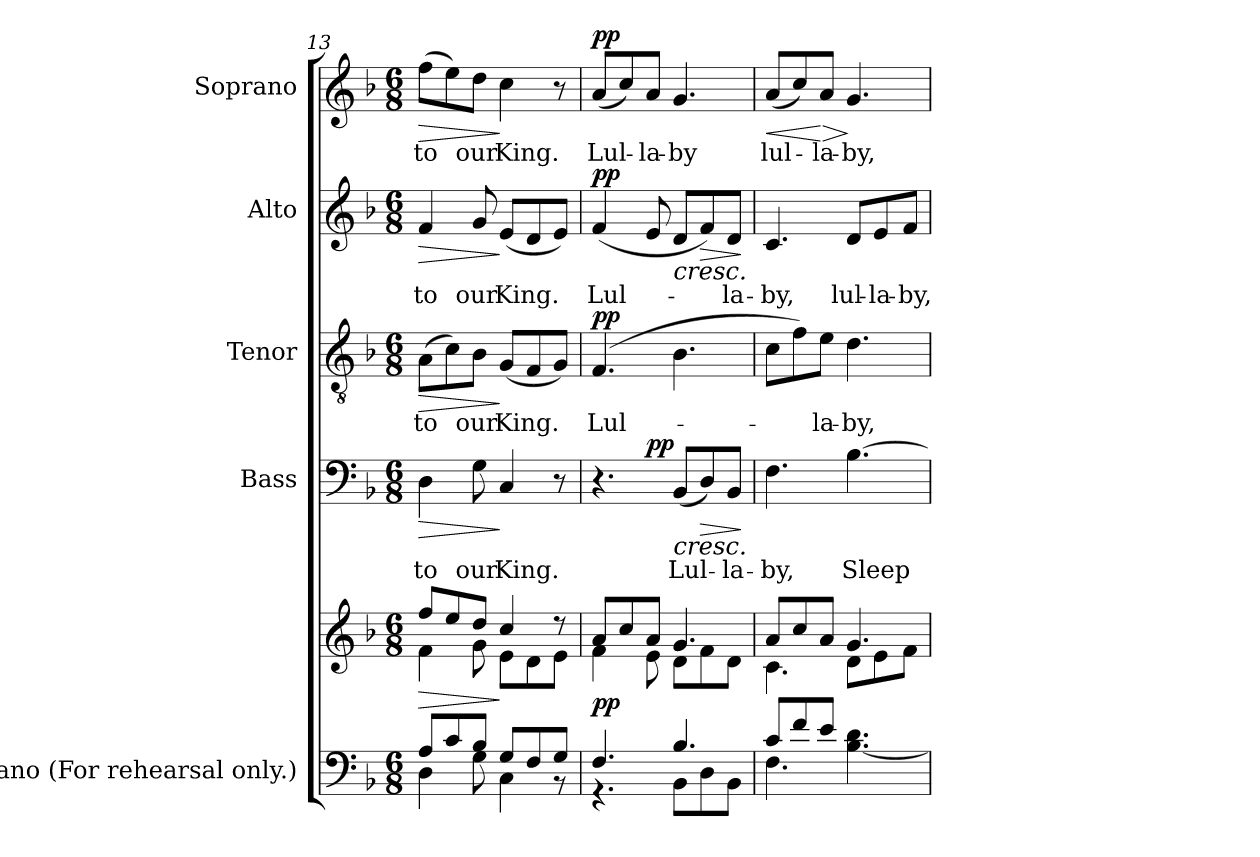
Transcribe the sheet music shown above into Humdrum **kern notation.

**kern	**kern	**dynam	**kern	**text	**dynam	**kern	**text	**dynam	**kern	**text	**dynam	**kern	**text	**dynam
*part5	*part5	*part5	*part4	*part4	*part4	*part3	*part3	*part3	*part2	*part2	*part2	*part1	*part1	*part1
*staff6	*staff5	*staff5/6	*staff4	*staff4	*staff4	*staff3	*staff3	*staff3	*staff2	*staff2	*staff2	*staff1	*staff1	*staff1
*I"Piano (For  rehearsal only.)	*	*	*I"Bass	*	*	*I"Tenor	*	*	*I"Alto	*	*	*I"Soprano	*	*
*I'Pno.	*	*	*I'B.	*	*	*I'T.	*	*	*I'A.	*	*	*I'S.	*	*
!!LO:LB:g=z
*clefF4	*clefG2	*	*clefF4	*	*	*clefGv2	*	*	*clefG2	*	*	*clefG2	*	*
*	*	*	*	*	*	*ITrd7c12	*	*	*	*	*	*	*	*
*k[b-]	*k[b-]	*	*k[b-]	*	*	*k[b-]	*	*	*k[b-]	*	*	*k[b-]	*	*
*F:	*F:	*	*F:	*	*	*F:	*	*	*F:	*	*	*F:	*	*
*M6/8	*M6/8	*	*M6/8	*	*	*M6/8	*	*	*M6/8	*	*	*M6/8	*	*
=13	=13	=13	=13	=13	=13	=13	=13	=13	=13	=13	=13	=13	=13	=13
*^	*^	*	*	*	*	*	*	*	*	*	*	*	*	*
!	!	!	!	!LO:HP:b	!	!	!	!	!	!	!	!	!	!	!	!
!	!	!	!	!	!	!LO:LY:b:color=#000000	!LO:HP:b	!	!	!	!	!	!	!	!	!
!	!	!	!	!	!	!	!	!	!LO:LY:b:color=#000000	!LO:HP:b	!	!	!	!	!	!
!	!	!	!	!	!	!	!	!	!	!	!	!LO:LY:b:color=#000000	!LO:HP:b	!	!	!
!	!	!	!	!	!	!	!	!	!	!	!	!	!	!	!LO:LY:b:color=#000000	!LO:HP:b
8Ai/L	4Di\	8ffi/L	4fi\	>	4Di\	to	>	(8AAi\L	to	>	4fi/	to	>	(8ffi\L	to	>
8ci/	.	8eei/	.	.	.	.	.	8Ci\)	.	.	.	.	.	8eei\)	.	.
!	!	!	!	!	!	!LO:LY:b:color=#000000	!	!	!	!	!	!	!	!	!	!
!	!	!	!	!	!	!	!	!	!LO:LY:b:color=#000000	!	!	!	!	!	!	!
!	!	!	!	!	!	!	!	!	!	!	!	!LO:LY:b:color=#000000	!	!	!	!
!	!	!	!	!	!	!	!	!	!	!	!	!	!	!	!LO:LY:b:color=#000000	!
8B-i/J	8Gi\	8ddi/J	8gi\	.	8Gi\	our	.	8BB-i\J	our	.	8gi/	our	.	8ddi\J	our	.
!	!	!	!	!	!	!LO:LY:b:color=#000000	!	!	!	!	!	!	!	!	!	!
!	!	!	!	!	!	!	!	!	!LO:LY:b:color=#000000	!	!	!	!	!	!	!
!	!	!	!	!	!	!	!	!	!	!	!	!LO:LY:b:color=#000000	!	!	!	!
!	!	!	!	!	!	!	!	!	!	!	!	!	!	!	!LO:LY:b:color=#000000	!
8Gi/L	4Ci\	4cci/	8ei\L	]	4Ci/	King.	]	(8GGi/L	King.	]	(8ei/L	King.	]	4cci\	King.	]
8Fi/	.	.	8di\	.	.	.	.	8FFi/	.	.	8di/	.	.	.	.	.
8Gi/J	8r	8r	8ei\J	.	8r	.	.	8GGi/J)	.	.	8ei/J)	.	.	8r	.	.
=14	=14	=14	=14	=14	=14	=14	=14	=14	=14	=14	=14	=14	=14	=14	=14	=14
!	!	!	!	!	!	!	!	!	!LO:LY:b:color=#000000	!	!	!	!	!	!	!
!	!	!	!	!	!	!	!	!	!	!	!	!LO:LY:b:color=#000000	!	!	!	!
!	!	!	!	!	!	!	!	!	!	!	!	!	!	!	!LO:LY:b:color=#000000	!
*	*	*	*	*	*^	*	*	*	*	*	*	*	*	*	*	*
4.Fi/	4.r	8ai/L	4fi\	pp	4.r	4ryy	.	.	(4.FFi/	Lul-	pp	(4fi/	Lul-	pp	(8ai/L	Lul-	pp
.	.	8cci/	.	.	.	.	.	.	.	.	.	.	.	.	8cci/)	.	.
!	!	!	!	!	!	!	!	!	!	!	!	!	!	!	!	!LO:LY:b:color=#000000	!
.	.	8ai/J	8ei\	.	.	2ryy	.	pp	.	.	.	8ei/	.	.	8ai/J	-la-	.
!	!	!	!	!	!	!	!LO:LY:b:color=#000000	!LO:HP:b	!	!	!	!	!	!LO:HP:b	!	!	!
!	!	!	!	!	!	!	!	!	!	!	!	!	!	!	!	!LO:LY:b:color=#000000	!
4.B-i/	8BB-i\L	4.gi/	8di\L	.	(8BB-i/L	.	Lul-	<	4.BB-i\	.	.	8di/L	.	<	4.gi/	-by	.
!	!	!	!	!	!	!	!	!LO:HP:b	!	!	!	!	!	!LO:HP:b	!	!	!
.	8Di\	.	8fi\	.	8Di/)	.	.	>	.	.	.	8fi/)	.	>	.	.	.
!	!	!	!	!	!	!	!LO:LY:b:color=#000000	!	!	!	!	!	!	!	!	!	!
!	!	!	!	!	!	!	!	!	!	!	!	!	!LO:LY:b:color=#000000	!	!	!	!
.	8BB-i\J	.	8di\J	.	8BB-i/J	.	-la-	[	.	.	.	8di/J	-la-	[	.	.	.
*v	*v	*	*	*	*	*	*	*	*	*	*	*	*	*	*	*	*
*	*v	*v	*	*	*	*	*	*	*	*	*	*	*	*	*	*
.	.	.	.	.	.	]	.	.	.	.	.	]	.	.	.
*	*	*	*v	*v	*	*	*	*	*	*	*	*	*	*	*
=15	=15	=15	=15	=15	=15	=15	=15	=15	=15	=15	=15	=15	=15	=15
*^	*^	*	*	*	*	*	*	*	*	*	*	*	*	*
*	*	*	*	*	*^	*	*	*	*	*	*	*	*	*	*	*
!	!	!	!	!	!	!	!LO:LY:b:color=#000000	!	!	!	!	!	!	!	!	!	!
*	*	*	*	*	*v	*v	*	*	*	*	*	*	*	*	*	*	*
*	*	*	*	*	*^	*	*	*	*	*	*	*	*	*	*	*
!	!	!	!	!	!	!	!	!	!	!	!	!	!LO:LY:b:color=#000000	!	!	!	!
*	*	*	*	*	*v	*v	*	*	*	*	*	*	*	*	*	*	*
*	*	*	*	*	*^	*	*	*	*	*	*	*	*	*	*	*
!	!	!	!	!	!	!	!	!	!	!	!	!	!	!	!	!LO:LY:b:color=#000000	!LO:HP:b
*	*	*	*	*	*v	*v	*	*	*	*	*	*	*	*	*	*	*
8ci/L	4.Fi\	8ai/L	4.ci\	.	4.Fi\	-by,	.	8Ci\L	.	.	4.ci/	-by,	.	(8ai/L	lul-	<
8fi/	.	8cci/	.	.	.	.	.	8Fi\)	.	.	.	.	.	8cci/)	.	.
!	!	!	!	!	!	!	!	!	!LO:LY:b:color=#000000	!	!	!	!	!	!	!
!	!	!	!	!	!	!	!	!	!	!	!	!	!	!	!LO:LY:b:color=#000000	!LO:HP:n=1:b
8ei/J	.	8ai/J	.	.	.	.	.	8Ei\J	-la-	.	.	.	.	8ai/J	-la-	[ >
!	!	!	!	!	!	!LO:LY:b:color=#000000	!	!	!	!	!	!	!	!	!	!
!	!	!	!	!	!	!	!	!	!LO:LY:b:color=#000000	!	!	!	!	!	!	!
!	!	!	!	!	!	!	!	!	!	!	!	!LO:LY:b:color=#000000	!	!	!	!
!	!	!	!	!	!	!	!	!	!	!	!	!	!	!	!LO:LY:b:color=#000000	!
4.ryy	[<4.B-i\ 4.di	4.gi/	8di\L	.	[>4.B-i\	Sleep	.	4.Di\	-by,	.	8di/L	lul-	.	4.gi/	-by,	]
!	!	!	!	!	!	!	!	!	!	!	!	!LO:LY:b:color=#000000	!	!	!	!
.	.	.	8ei\	.	.	.	.	.	.	.	8ei/	-la-	.	.	.	.
!	!	!	!	!	!	!	!	!	!	!	!	!LO:LY:b:color=#000000	!	!	!	!
.	.	.	8fi\J	.	.	.	.	.	.	.	8fi/J	-by,	.	.	.	.
*v	*v	*	*	*	*	*	*	*	*	*	*	*	*	*	*	*
*	*v	*v	*	*	*	*	*	*	*	*	*	*	*	*	*
=	=	=	=	=	=	=	=	=	=	=	=	=	=	=
*-	*-	*-	*-	*-	*-	*-	*-	*-	*-	*-	*-	*-	*-	*-
